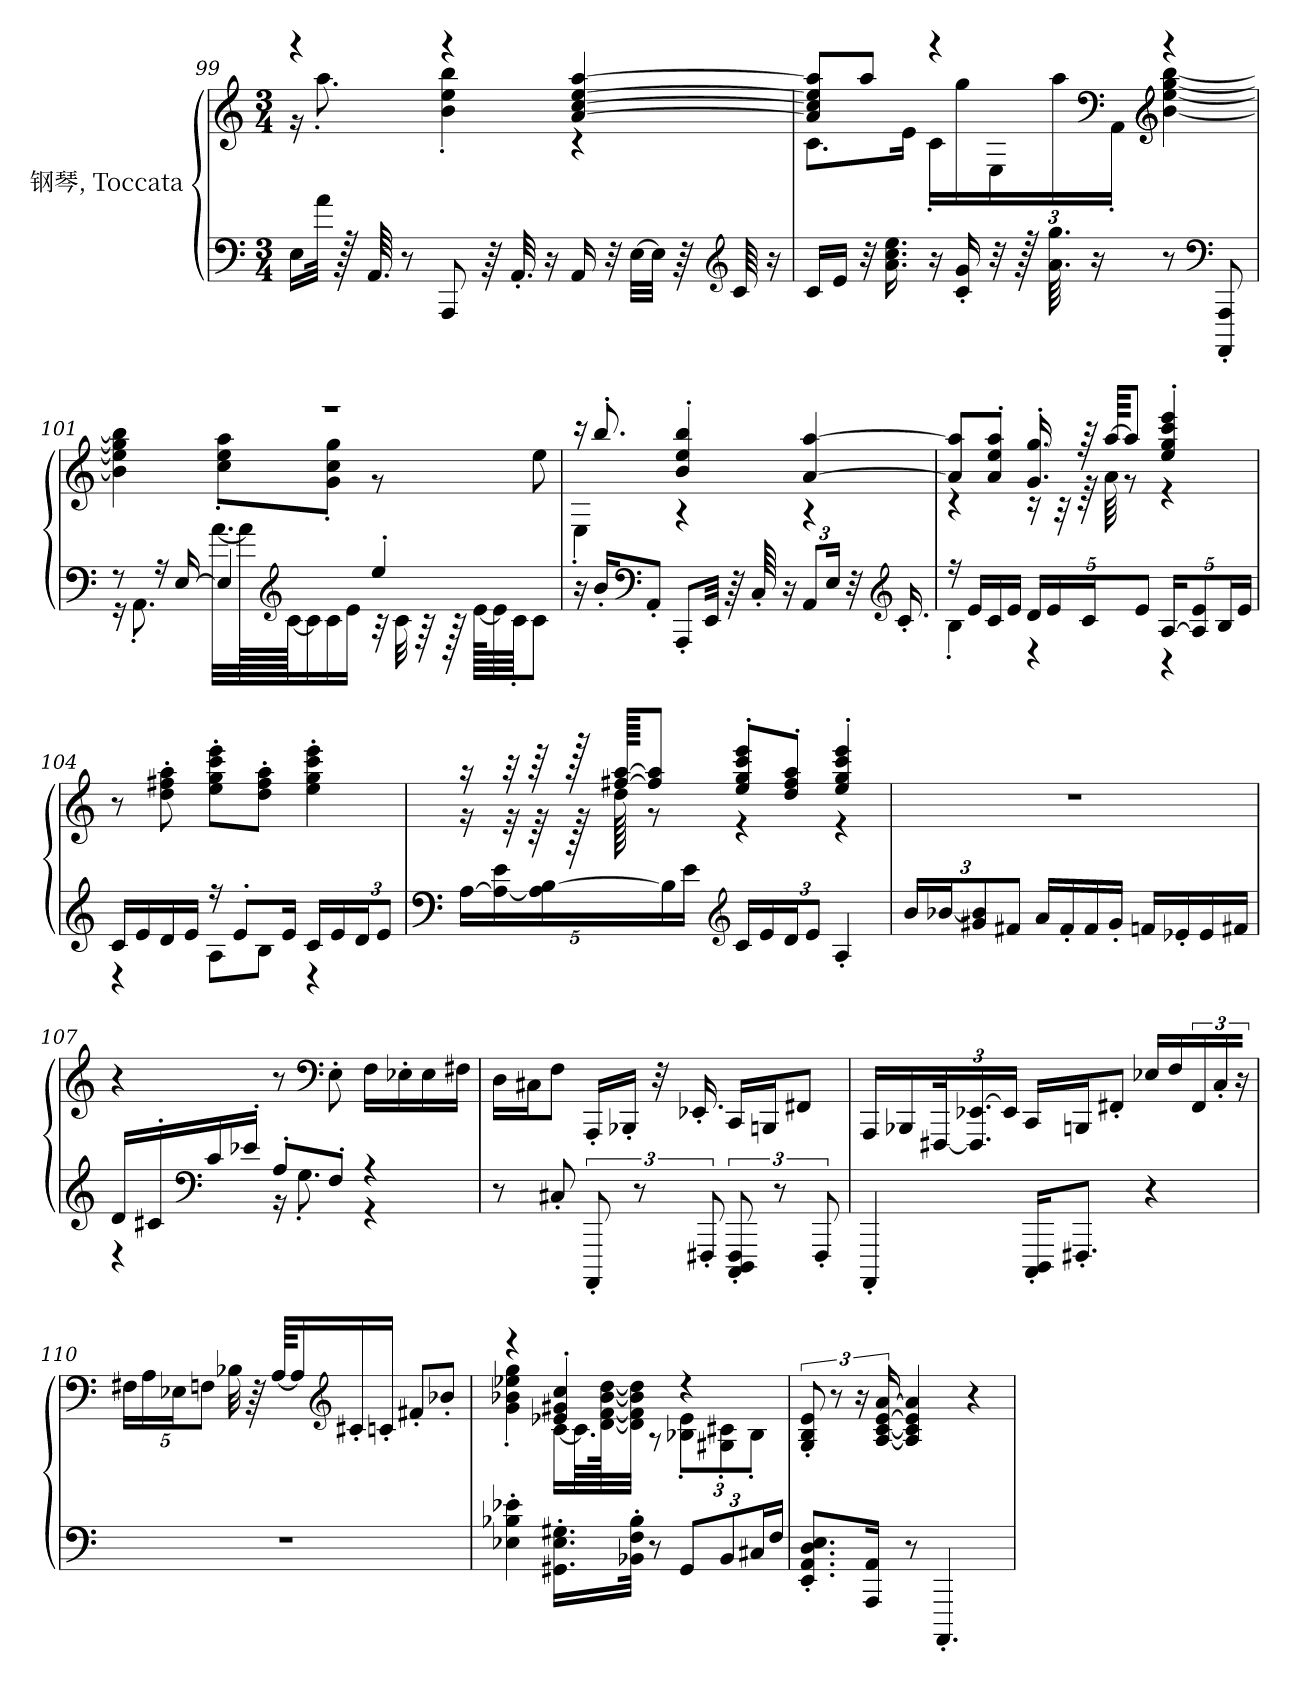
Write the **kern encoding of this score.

**kern	**kern
*part1	*part1
*staff2	*staff1
*I"钢琴, Toccata	*
*clefF4	*clefG2
*k[]	*k[]
*M3/4	*M3/4
=99	=99
*	*^
16E\LL	4r	16r
32a\JJk	.	8.aa'\
128r	.	.
64.AA/	.	.
8r	.	.
8AAA/	4r	4b\' 4ee\' 4bb\'
64r	.	.
32.AA'/	.	.
16r	.	.
16AA/	[4a/ [4cc/ [4ee/ [4aa/	4r
32r	.	.
[32E\LLL	.	.
32E\JJJ]	.	.
64r	.	.
*clefG2	*	*
64c/	.	.
16r	.	.
!!LO:LB:g=z	!!
=100	=100	=100
16c/LL	8a/] 8cc/] 8ee/] 8aa/]L	8.c\L
16e/JJ	.	.
32r	8aa/J	.
16.a\ 16.cc\ 16.ee\	.	.
.	.	16e\Jk
16r	4r	16c'\LL
16c/' 16g/'	.	16gg\
*	*	*Xbrackettup
32r	.	24E\
128r	.	.
64.a\ 64.gg\	.	.
.	.	24aa\
16r	.	.
*	*clefF4	*
.	.	24AA'\JJ
*	*clefG2	*
8r	4r	[4b\ [4ee\ [4gg\ [4bb\
*clefF4	*	*
8AAAA/' 8AAA/'	.	.
=101	=101	=101
*^	*	*
8r	16r	2.r	4b\] 4ee\] 4gg\] 4bb\]
.	8.AA'\	.	.
16r	.	.	.
[16E/	.	.	.
4E/]	[32.a\LLL	.	8cc\' 8ee\' 8aa\'L
.	128a\LL]	.	.
*clefG2	*	*	*
.	[128c\JJJ	.	.
.	16c\]	.	.
.	16c\	.	8g\' 8cc\' 8gg\'J
.	16e\JJ	.	.
4ee'/	32r	.	8r
.	32c\	.	.
.	64r	.	.
.	128r	.	.
.	[128e\KLLLL	.	.
.	64e\]	.	.
.	64c'\JJJ	.	.
.	8c\J	.	8ee\
*v	*v	*	*
!!LO:LB:g=z	!!
=102	=102	=102
16r	16r	4E'\
16b'/KL	8.bb'/	.
*clefF4	*	*
8AA'/J	.	.
8AAA'/L	4b/' 4ee/' 4bb/'	4r
32EE/Jkk	.	.
64r	.	.
64C'/	.	.
16r	.	.
*Xbrackettup	*	*
12AA/L	[4a/ [4aa/	4r
24E/Jk	.	.
32r	.	.
*clefG2	*	*
16.c'/	.	.
=103	=103	=103
*^	*	*
16r	4B'\	8a/] 8aa/]L	4r
16e/LL	.	.	.
16c/	.	8a/' 8ee/' 8aa/'J	.
16e/JJ	.	.	.
20d/LL	4r	16.g/' 16.gg/'	16r
20e/	.	.	.
.	.	.	32r
.	.	64r	64r
20c/J	.	.	.
.	.	[64aa/KKKL	64a\
.	.	8aa/J]	8r
10e/J	.	.	.
[20A/KL	4r	4ee/' 4gg/' 4ccc/' 4eee/'	4r
10A/] 10e/	.	.	.
20B/L	.	.	.
20e/JJ	.	.	.
*	*	*v	*v
=104	=104	=104
16c/LL	4r	8r
16e/	.	.
16d/	.	8dd\' 8ff#X\' 8aa\'
16e/JJ	.	.
16r	8A\L	8ee\' 8gg\' 8ccc\' 8eee\'L
8e'/L	.	.
.	8B\J	8dd\' 8ff#\' 8aa\'J
16e/Jk	.	.
16c/LL	4r	4ee\' 4gg\' 4ccc\' 4eee\'
16e/	.	.
24d/J	.	.
12e/J	.	.
*v	*v	*
!!LO:LB:g=z
=105	=105
*clefF4	*
*	*^
[20A\LL	16r	16r
20A\_ 20e\	.	.
.	32r	32r
.	64r	64r
20A\] [20B\	.	.
.	128r	128r
.	[128ff#X/ [128aa/KKKKL	128dd\
.	8ff#/] 8aa/]J	8r
20B\]	.	.
20e\JJ	.	.
*clefG2	*	*
16c/LL	8ee/' 8gg/' 8ccc/' 8eee/'L	4r
16e/	.	.
24d/J	8dd/' 8ff#/' 8aa/'J	.
12e/J	.	.
4A'/	4ee/' 4gg/' 4ccc/' 4eee/'	4r
*	*v	*v
=106	=106
24b/LL	2.r
[24b-X/J	.
12g#X/ 12b-/]	.
12f#X/J	.
16a/LL	.
16f#'/	.
16f#/	.
16g#'/JJ	.
16fn/LL	.
16e-X'/	.
16e-/	.
16f#X/JJ	.
!!LO:LB:g=z
=107	=107
*^	*
16d/LL	4r	4r
16c#X'/	.	.
*clefF4	*	*
16c#/	.	.
16e-X'/JJ	.	.
8A'/L	16r	8r
.	8.G'\	.
*	*	*clefF4
8F'/J	.	8E'\
4r	4r	16F\LL
.	.	16E-X'\
.	.	16E-\
.	.	16F#X\JJ
*v	*v	*
=108	=108
8r	16D\LL
.	16C#X\J
8C#X'/	8F\J
*brackettup	*
12AAAA'/	16AAA'/LL
.	16BBB-X'/JJ
12r	.
.	32r
.	16.EE-X'/
12FFF#X'/	.
12CCC/' 12DDD/' 12FFF#/'	16CC/LL
.	16BBBn/J
12r	.
.	8FF#X/J
12FFF#'/	.
!!LO:LB:g=z
=109	=109
4AAAA'/	16AAA/LL
.	16BBB-X/
.	[48FFF#X/K
.	24.FFF#/] [24.EE-X/
.	24EE-/JJ]
16CCC/' 16DDD/'KL	16CC/LL
8.FFF#X'/J	16BBBn/J
.	8FF#X'/J
4r	16E-X/LL
.	16F/
*	*brackettup
.	24FF#/
.	24C'/JJ
.	24r
=110	=110
*	*Xbrackettup
2.r	20F#X\LL
.	20A\
.	20E-X\J
.	10Fn\J
.	32B-X\
.	64r
.	[64A/KKLL
.	16A/]
*	*clefG2
.	16c#X'/
.	16cn'/JJ
.	8f#X'/L
.	8b-X'/J
!!LO:PB:g=z
=111	=111
*	*^
4E-X\' 4B-X\' 4e-X\'	4r	4g\' 4b-X\' 4ee-X\' 4gg\'
16.GG#X\' 16.E-\' 16.G#X\'LL	4e-X/' 4g#X/' 4cc/'	[16c\LL
.	.	64.c\LL]
.	.	[128d\ [128f\ [128b-\ [128dd\JK
32BB-X\' 32F\' 32B-\'JJk	.	32d\] 32f\] 32b-\] 32dd\]JJJ
8r	.	8r
*Xbrackettup	*	*
12GG#/L	4r	12B-X\' 12e-\'L
12BB-/	.	12G#X\' 12c#X\'
24C#X/L	.	12B-'\J
24F/JJ	.	.
*	*v	*v
=112	=112
*	*brackettup
8.EE/' 8.AA/' 8.D/' 8.E/'L	12G/' 12B/' 12e/'
.	12r
.	24r
16AAA/ 16AA/Jk	.
.	[24A/ [24c/ [24e/ [24a/
8r	4A/] 4c/] 4e/] 4a/]
4.AAAA'/	.
.	4r
=	=
*-	*-
